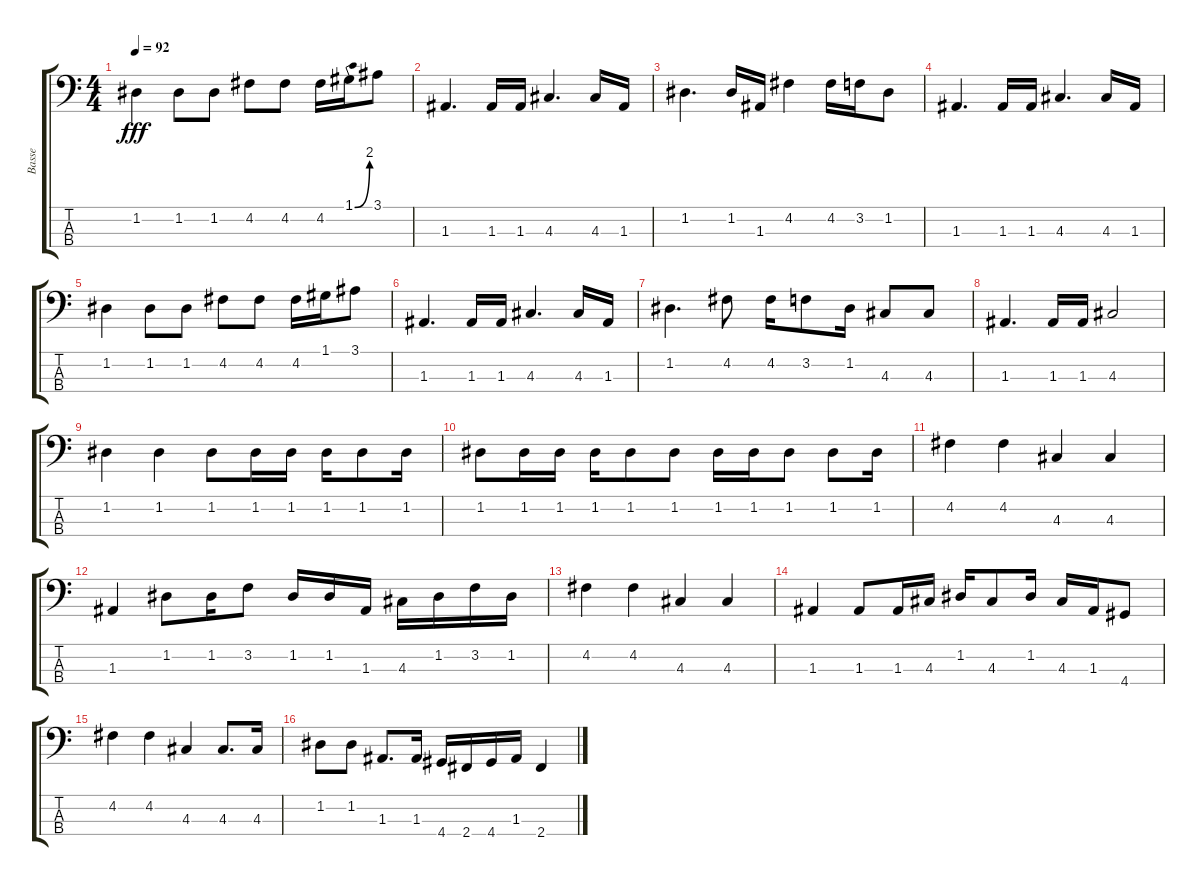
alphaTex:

\track ("Basse" "Basse") {instrument electricbasspick}
\staff {score tabs}
\tuning (G2 D2 A1 E1) {hide}
\ts (4 4)
\tempo 92
\clef f4
\ks c
1.2.4{dy fff} 1.2.8 1.2.8 4.2.8 4.2.8 4.2.16 1.1{be (bend 0 0 60 8)}.16 3.1.8 |
1.3.4{d} 1.3.16 1.3.16 4.3.4{d} 4.3.16 1.3.16 |
1.2.4{d} 1.2.16 1.3.16 4.2.4 4.2.16 3.2.16 1.2.8 |
1.3.4{d} 1.3.16 1.3.16 4.3.4{d} 4.3.16 1.3.16 |
1.2.4 1.2.8 1.2.8 4.2.8 4.2.8 4.2.16 1.1.16 3.1.8 |
1.3.4{d} 1.3.16 1.3.16 4.3.4{d} 4.3.16 1.3.16 |
1.2.4{d} 4.2.8 4.2.16 3.2.8 1.2.16 4.3.8 4.3.8 |
1.3.4{d} 1.3.16 1.3.16 4.3.2 |
1.2.4 1.2.4 1.2.8 1.2.16 1.2.16 1.2.16 1.2.8 1.2.16 |
1.2.8 1.2.16 1.2.16 1.2.16 1.2.8 1.2.8 1.2.16 1.2.16 1.2.8 1.2.8 1.2.16 |
4.2.4 4.2.4 4.3.4 4.3.4 |
1.3.4 1.2.8 1.2.16 3.2.8 1.2.16 1.2.16 1.3.16 4.3.16 1.2.16 3.2.16 1.2.16 |
4.2.4 4.2.4 4.3.4 4.3.4 |
1.3.4 1.3.8 1.3.16 4.3.16 1.2.16 4.3.8 1.2.16 4.3.16 1.3.16 4.4.8 |
4.2.4 4.2.4 4.3.4 4.3.8{d} 4.3.16 |
1.2.8 1.2.8 1.3.8{d} 1.3.16 4.4.16 2.4.16 4.4.16 1.3.16 2.4.4
